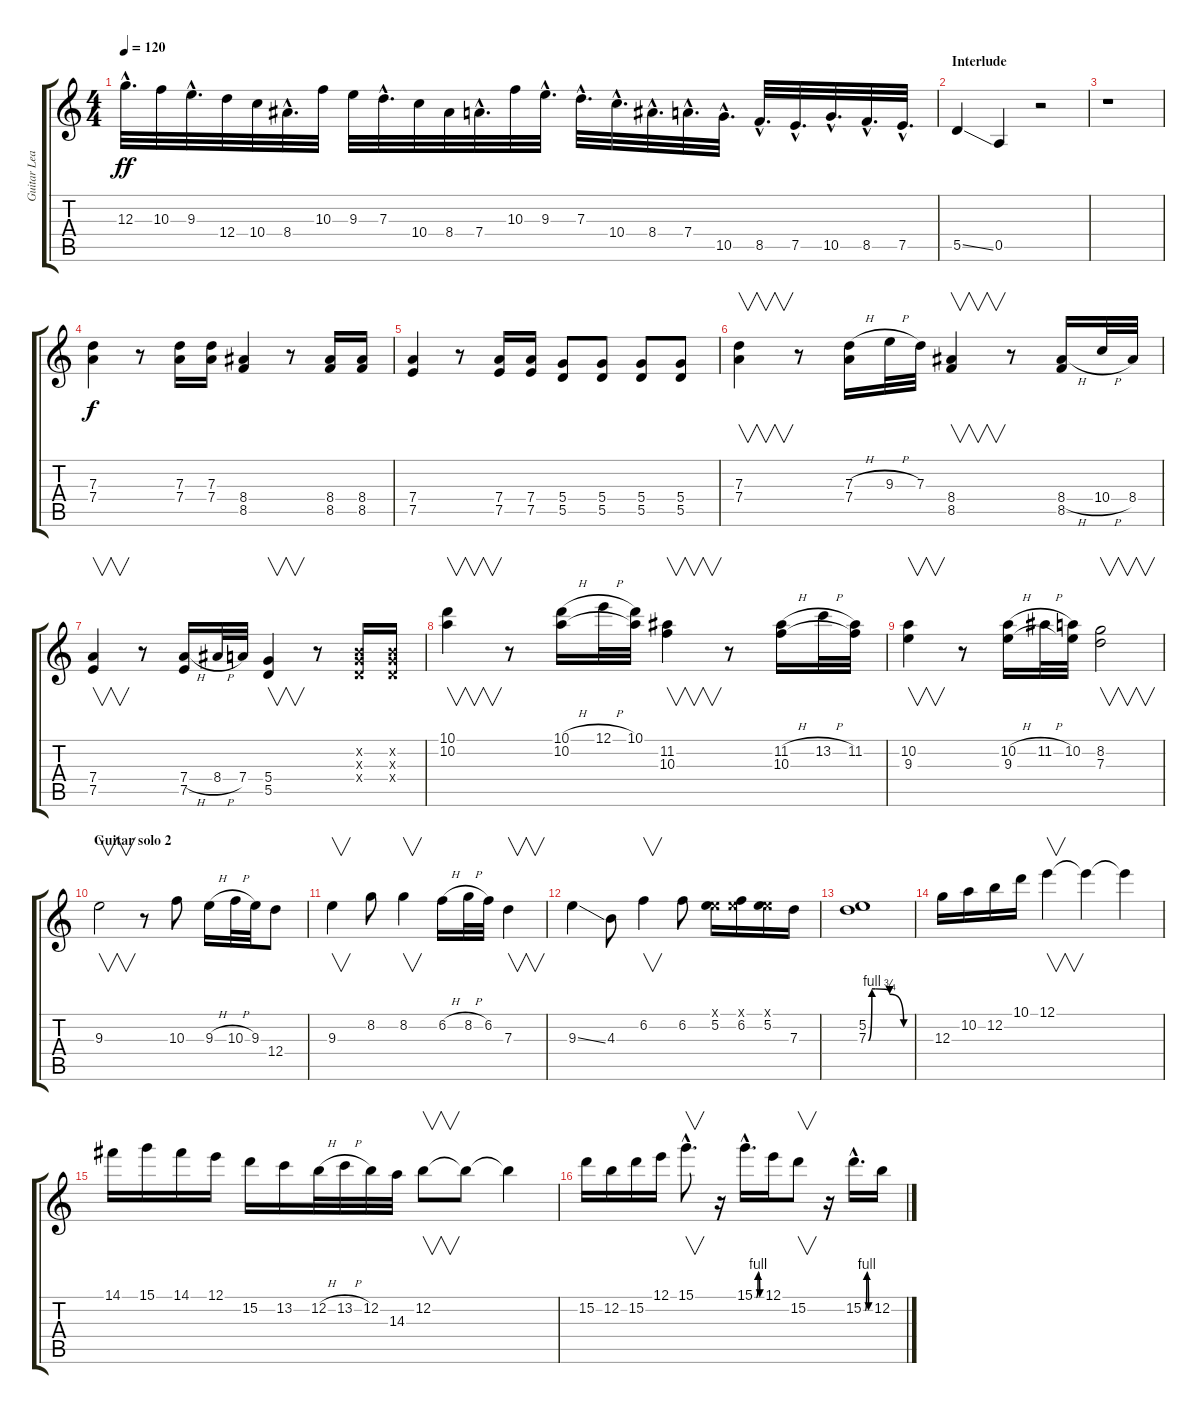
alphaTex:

\track ("Guitar Lead" "Guitar Lea") {instrument overdrivenguitar}
\staff {score tabs}
\tuning (E4 B3 G3 D3 A2 E2) {hide}
\ts (4 4)
\tempo 120
\clef g2
\ks c
12.3{hac}.32{d dy ff} 10.3.32 9.3{hac}.32{d} 12.4.32 10.4.32 8.4{hac}.32{d} 10.3.32 9.3.32 7.3{hac}.32{d} 10.4.32 8.4.32 7.4{hac}.32{d} 10.3.32 9.3{hac}.32{d} 7.3{hac}.32{d} 10.4{hac}.32{d} 8.4{hac}.32{d} 7.4{hac}.32{d} 10.5{hac}.32{d} 8.5{hac}.32{d} 7.5{hac}.32{d} 10.5{hac}.32{d} 8.5{hac}.32{d} 7.5{hac}.32{d} |
\section ("" "Interlude")
5.5{ss}.4 0.5.4 r.2 |
r.1 |
(7.3 7.4).4{dy f} r.8 (7.3 7.4).16 (7.3 7.4).16 (8.4 8.5).4 r.8 (8.4 8.5).16 (8.4 8.5).16 |
(7.4 7.5).4 r.8 (7.4 7.5).16 (7.4 7.5).16 (5.4 5.5).8 (5.4 5.5).8 (5.4 5.5).8 (5.4 5.5).8 |
(7.3 7.4).4{v} r.8 (7.3{h} 7.4).16 9.3{h}.32 7.3.32 (8.4 8.5).4{v} r.8 (8.4{h} 8.5).16 10.4{h}.32 8.4.32 |
(7.4 7.5).4{v} r.8 (7.4{h} 7.5).16 8.4{h}.32 7.4.32 (5.4 5.5).4{v} r.8 (0.2{x} 0.3{x} 0.4{x}).16 (0.2{x} 0.3{x} 0.4{x}).16 |
(10.1 10.2).4{v} r.8 (10.1{h} 10.2).16 12.1{h}.32 (10.1 10.2{t}).32 (11.2 10.3).4{v} r.8 (11.2{h} 10.3).16 13.2{h}.32 (11.2 10.3{t}).32 |
(10.2 9.3).4{v} r.8 (10.2{h} 9.3).16 11.2{h}.32 (10.2 9.3{t}).32 (8.2 7.3).2{v} |
\section ("" "Guitar solo 2")
9.3.2{v} r.8 10.3.8 9.3{h}.16 10.3{h}.32 9.3.32 12.4.8 |
9.3.4{v} 8.2.8 8.2.4{v} 6.2{h}.16 8.2{h}.32 6.2.32 7.3.4{v} |
9.3{ss}.4 4.3.8 6.2.4{v} 6.2.8 (0.1{x} 5.2).16 (0.1{x} 6.2).16 (0.1{x} 5.2).16 7.3.16 |
(5.2 7.3{be (custom 0 0 5 4 10 4 30 3 50 0 60 0)}).1 |
12.3.16 10.2.16 12.2.16 10.1.16 12.1.4{v} 12.1{t}.4 12.1{t}.4 |
14.1.16 15.1.16 14.1.16 12.1.16 15.2.16 13.2.16 12.2{h}.32 13.2{h}.32 12.2.32 14.3.32 12.2.8{v} 12.2{t}.8 12.2{t}.4 |
15.2.16 12.2.16 15.2.16 12.1.16 15.1{hac}.8{v d} r.16 15.1{be (custom 0 0 15 0 30 4 45 0 60 0) hac}.16{d} 12.1.16 15.2.8{v} r.16 15.2{be (custom 0 0 15 0 30 4 45 0 60 0) hac}.16{d} 12.2.16
